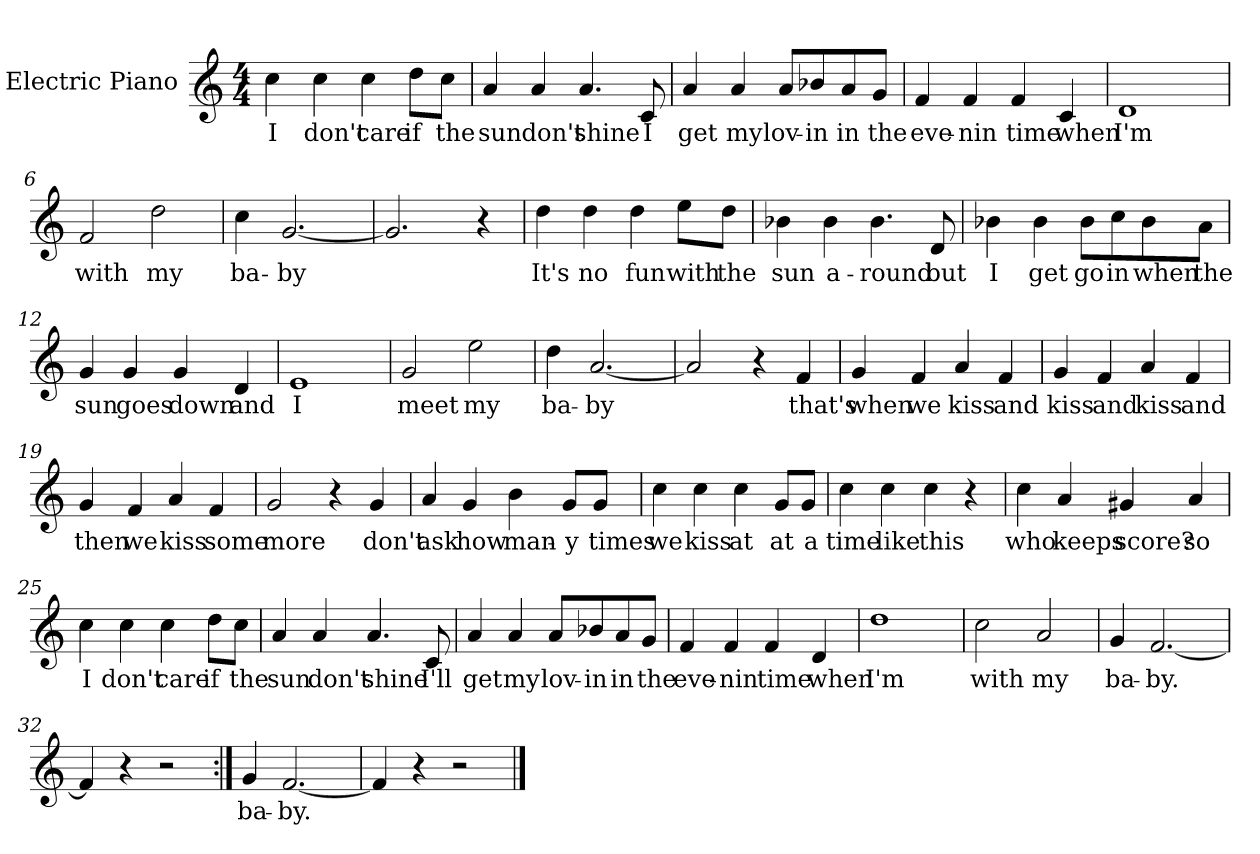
**kern	**text
*part1	*part1
*staff1	*staff1
*I"Electric Piano	*
*I'E.Pno	*
*clefG2	*
*k[]	*
*C:	*
*M4/4	*
=1	=1
4cc\	I
4cc\	don't
4cc\	care
8dd\L	if
8cc\J	the
=2	=2
4a/	sun
4a/	don't
4.a/	shine
8c/	I
=3	=3
4a/	get
4a/	my
8a/L	lov-
8b-X/	-in
8a/	in
8g/J	the
=4	=4
4f/	eve-
4f/	-nin
4f/	time
4c/	when
!!LO:LB:g=z
=5	=5
1d	I'm
=6	=6
2f/	with
2dd\	my
=7	=7
4cc\	-ba-
[2.g/	-by
=8	=8
2.g/]	.
4r	.
!!LO:LB:g=z
=9	=9
4dd\	It's
4dd\	no
4dd\	fun
8ee\L	with
8dd\J	the
=10	=10
4b-X\	sun
4b-\	a-
4.b-\	-round
8d/	but
=11	=11
4b-X\	I
4b-\	get
8b-\L	go
8cc\	in
8b-\	when
8a\J	the
=12	=12
4g/	sun
4g/	goes
4g/	down
4d/	and
!!LO:LB:g=z
=13	=13
1e	I
=14	=14
2g/	meet
2ee\	my
=15	=15
4dd\	ba-
[2.a/	-by
=16	=16
2a/]	.
4r	.
4f/	that's
!!LO:LB:g=z
=17	=17
4g/	when
4f/	we
4a/	kiss
4f/	and
=18	=18
4g/	kiss
4f/	and
4a/	kiss
4f/	and
=19	=19
4g/	then
4f/	we
4a/	kiss
4f/	some
=20	=20
2g/	more
4r	.
4g/	don't
!!LO:LB:g=z
=21	=21
4a/	ask
4g/	how
4b\	man-
8g/L	-y
8g/J	times
=22	=22
4cc\	we
4cc\	kiss
4cc\	at
8g/L	at
8g/J	a
=23	=23
4cc\	time
4cc\	like
4cc\	this
4r	.
=24	=24
4cc\	who
4a/	keeps
4g#X/	score?
4a/	so
!!LO:LB:g=z
=25	=25
4cc\	I
4cc\	don't
4cc\	care
8dd\L	if
8cc\J	the
=26	=26
4a/	sun
4a/	don't
4.a/	shine
8c/	I'll
=27	=27
4a/	get
4a/	my
8a/L	-lov-
8b-X/	-in
8a/	in
8g/J	the
=28	=28
4f/	eve-
4f/	-nin
4f/	time
4d/	when
!!LO:LB:g=z
=29	=29
1dd	I'm
=30	=30
2cc\	with
2a/	my
=31	=31
4g/	ba-
[2.f/	by.
=32	=32
4f/]	.
4r	.
2r	.
=33:|!	=33:|!
4g/	ba-
[2.f/	-by.
=34	=34
4f/]	.
4r	.
2r	.
==	==
*-	*-
